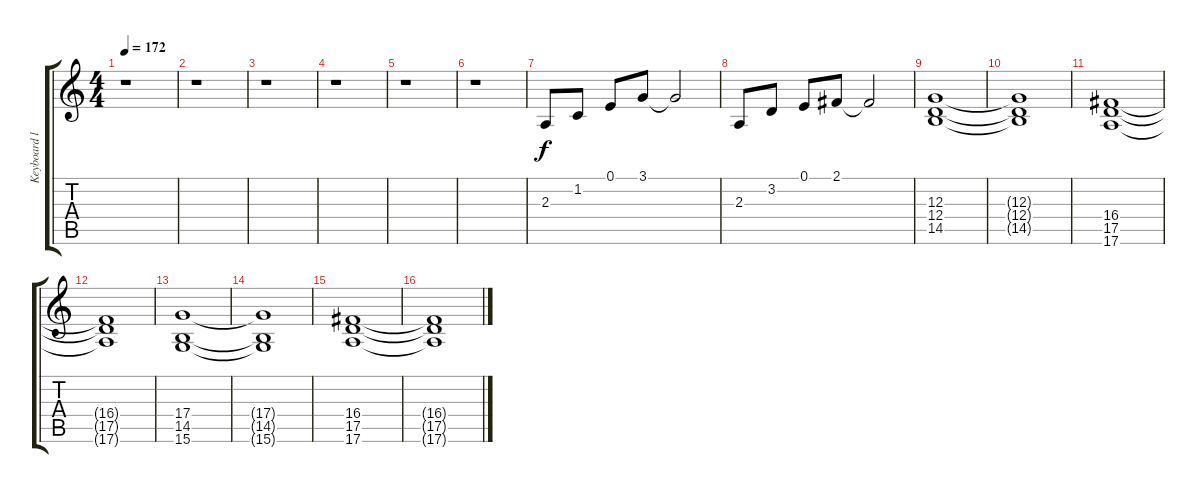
\track ("Keyboard ll" "Keyboard l") {instrument rockorgan}
\staff {score tabs}
\tuning (E4 B3 G3 D3 A2 E2) {hide}
\ts (4 4)
\tempo 172
\clef g2
\ks c
r.1{dy f} |
r.1 |
r.1 |
r.1 |
r.1 |
r.1 |
2.3.8{volume 14 instrument acousticgrandpiano} 1.2.8 0.1.8 3.1.8 3.1{t}.2 |
2.3.8 3.2.8 0.1.8 2.1.8 2.1{t}.2 |
(12.3 12.4 14.5).1{volume 8 instrument rockorgan} |
(12.3{t} 12.4{t} 14.5{t}).1 |
(16.4 17.5 17.6).1 |
(16.4{t} 17.5{t} 17.6{t}).1 |
(17.4 14.5 15.6).1 |
(17.4{t} 14.5{t} 15.6{t}).1 |
(16.4 17.5 17.6).1 |
(16.4{t} 17.5{t} 17.6{t}).1
